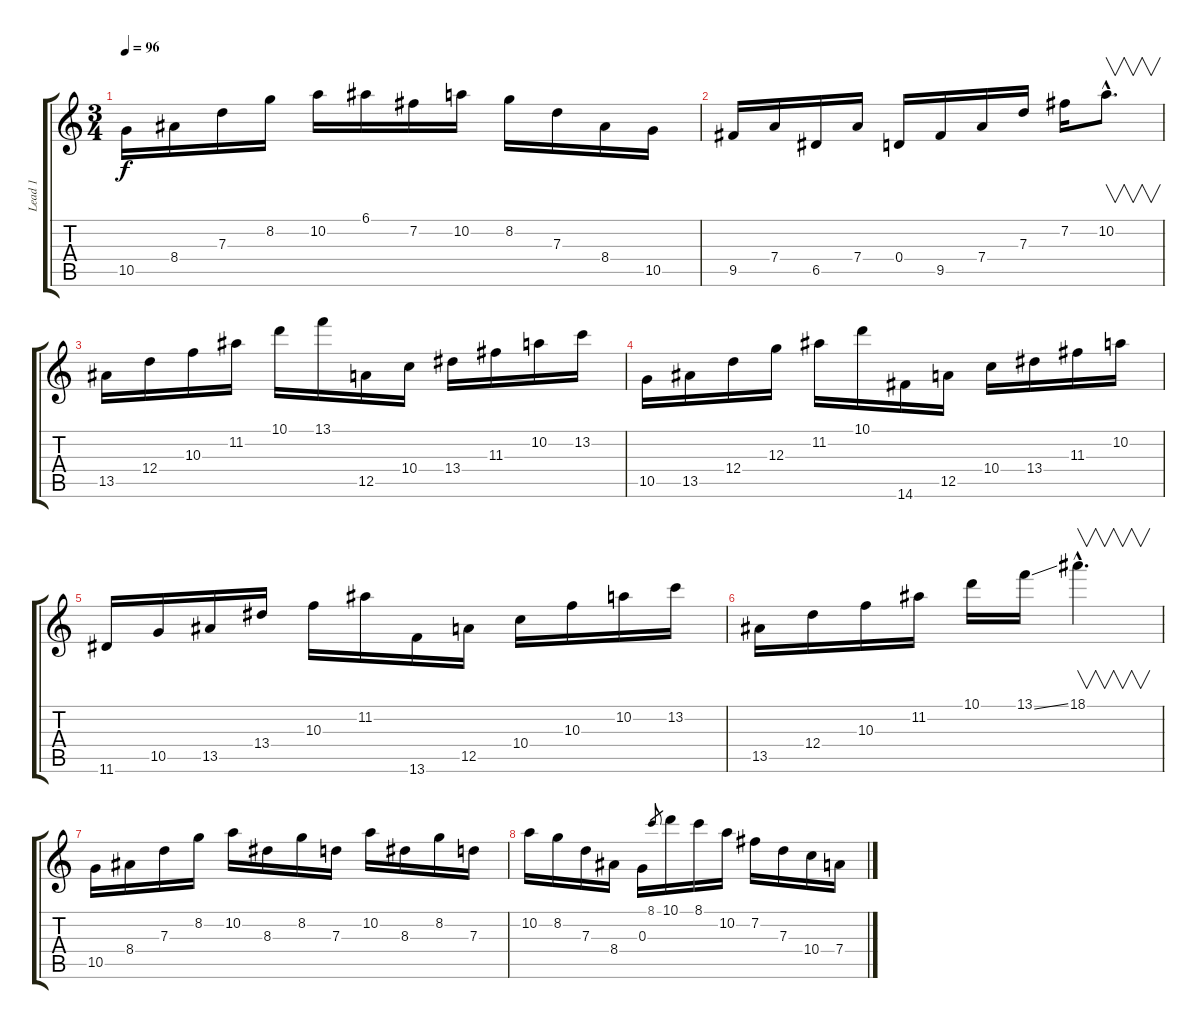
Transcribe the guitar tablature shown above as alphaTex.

\track ("Lead 1" "Lead 1") {instrument electricguitarmuted}
\staff {score tabs}
\tuning (E4 B3 G3 D3 A2 E2) {hide}
\ts (3 4)
\tempo 96
\clef g2
\ks c
10.5.16{dy f} 8.4.16 7.3.16 8.2.16 10.2.16 6.1.16 7.2.16 10.2.16 8.2.16 7.3.16 8.4.16 10.5.16 |
9.5.16 7.4.16 6.5.16 7.4.16 0.4.16 9.5.16 7.4.16 7.3.16 7.2.16 10.2{hac}.8{v d} |
13.5.16 12.4.16 10.3.16 11.2.16 10.1.16 13.1.16 12.5.16 10.4.16 13.4.16 11.3.16 10.2.16 13.2.16 |
10.5.16 13.5.16 12.4.16 12.3.16 11.2.16 10.1.16 14.6.16 12.5.16 10.4.16 13.4.16 11.3.16 10.2.16 |
11.6.16 10.5.16 13.5.16 13.4.16 10.3.16 11.2.16 13.6.16 12.5.16 10.4.16 10.3.16 10.2.16 13.2.16 |
13.5.16 12.4.16 10.3.16 11.2.16 10.1.16 13.1{ss}.16 18.1{hac}.4{v d} |
10.5.16 8.4.16 7.3.16 8.2.16 10.2.16 8.3.16 8.2.16 7.3.16 10.2.16 8.3.16 8.2.16 7.3.16 |
10.2.16 8.2.16 7.3.16 8.4.16 0.3.16 8.1.8{gr} 10.1.16 8.1.16 10.2.16 7.2.16 7.3.16 10.4.16 7.4.16
